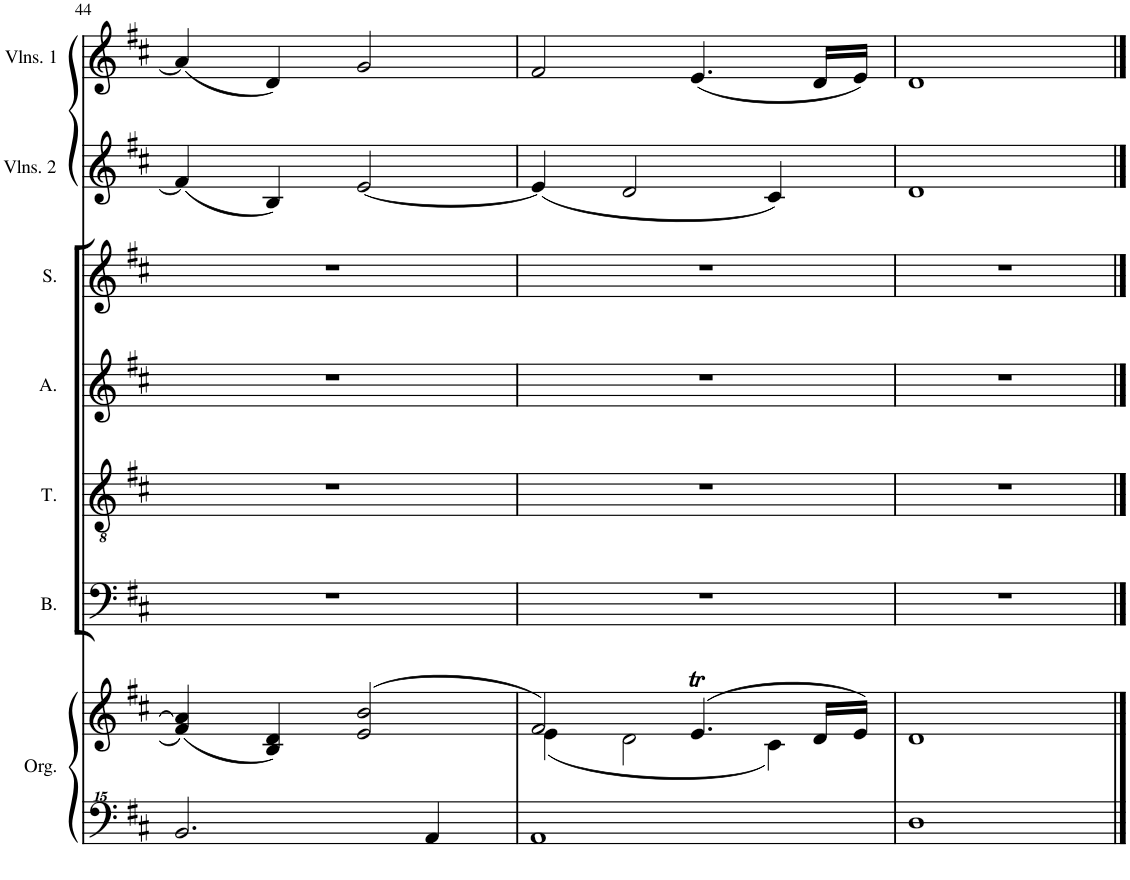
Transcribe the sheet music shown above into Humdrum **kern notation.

**kern	**kern	**kern	**kern	**kern	**kern	**kern	**kern
*part7	*part7	*part6	*part5	*part4	*part3	*part2	*part1
*staff8	*staff7	*staff6	*staff5	*staff4	*staff3	*staff2	*staff1
*I"Orgue	*	*I"Bass	*I"Tenor	*I"Alto	*I"Soprano	*I"Violins 2	*I"Violins 1
*I'Org.	*	*I'B.	*I'T.	*I'A.	*I'S.	*I'Vlns. 2	*I'Vlns. 1
!!LO:PB:g=z
*clefF^^4	*clefG2	*clefF4	*clefGv2	*clefG2	*clefG2	*clefG2	*clefG2
*k[f#c#]	*k[f#c#]	*k[f#c#]	*k[f#c#]	*k[f#c#]	*k[f#c#]	*k[f#c#]	*k[f#c#]
*M4/4	*M4/4	*M4/4	*M4/4	*M4/4	*M4/4	*M4/4	*M4/4
*met(c|)	*met(c|)	*met(c|)	*met(c|)	*met(c|)	*met(c|)	*met(c|)	*met(c|)
=44	=44	=44	=44	=44	=44	=44	=44
2.b/	(4f#/ 4a/]	1r	1r	1r	1r	(4f#/]	(4a/]
.	4B/ 4d/)	.	.	.	.	4B/)	4d/)
.	(2e/ 2b/	.	.	.	.	[2e/	2g/
4a/	.	.	.	.	.	.	.
=45	=45	=45	=45	=45	=45	=45	=45
*	*^	*	*	*	*	*	*
1a	2f#/)	(4e\	1r	1r	1r	1r	(4e/]	2f#/
.	.	2d\	.	.	.	.	2d/	.
.	(4.eT/	.	.	.	.	.	.	(4.e/
.	.	4c#\)	.	.	.	.	4c#/)	.
.	16d/LL	.	.	.	.	.	.	16d/LL
.	16e/JJ)	.	.	.	.	.	.	16e/JJ)
*	*v	*v	*	*	*	*	*	*
=46	=46	=46	=46	=46	=46	=46	=46
1dd	1d	1r	1r	1r	1r	1d	1d
==	==	==	==	==	==	==	==
*-	*-	*-	*-	*-	*-	*-	*-
